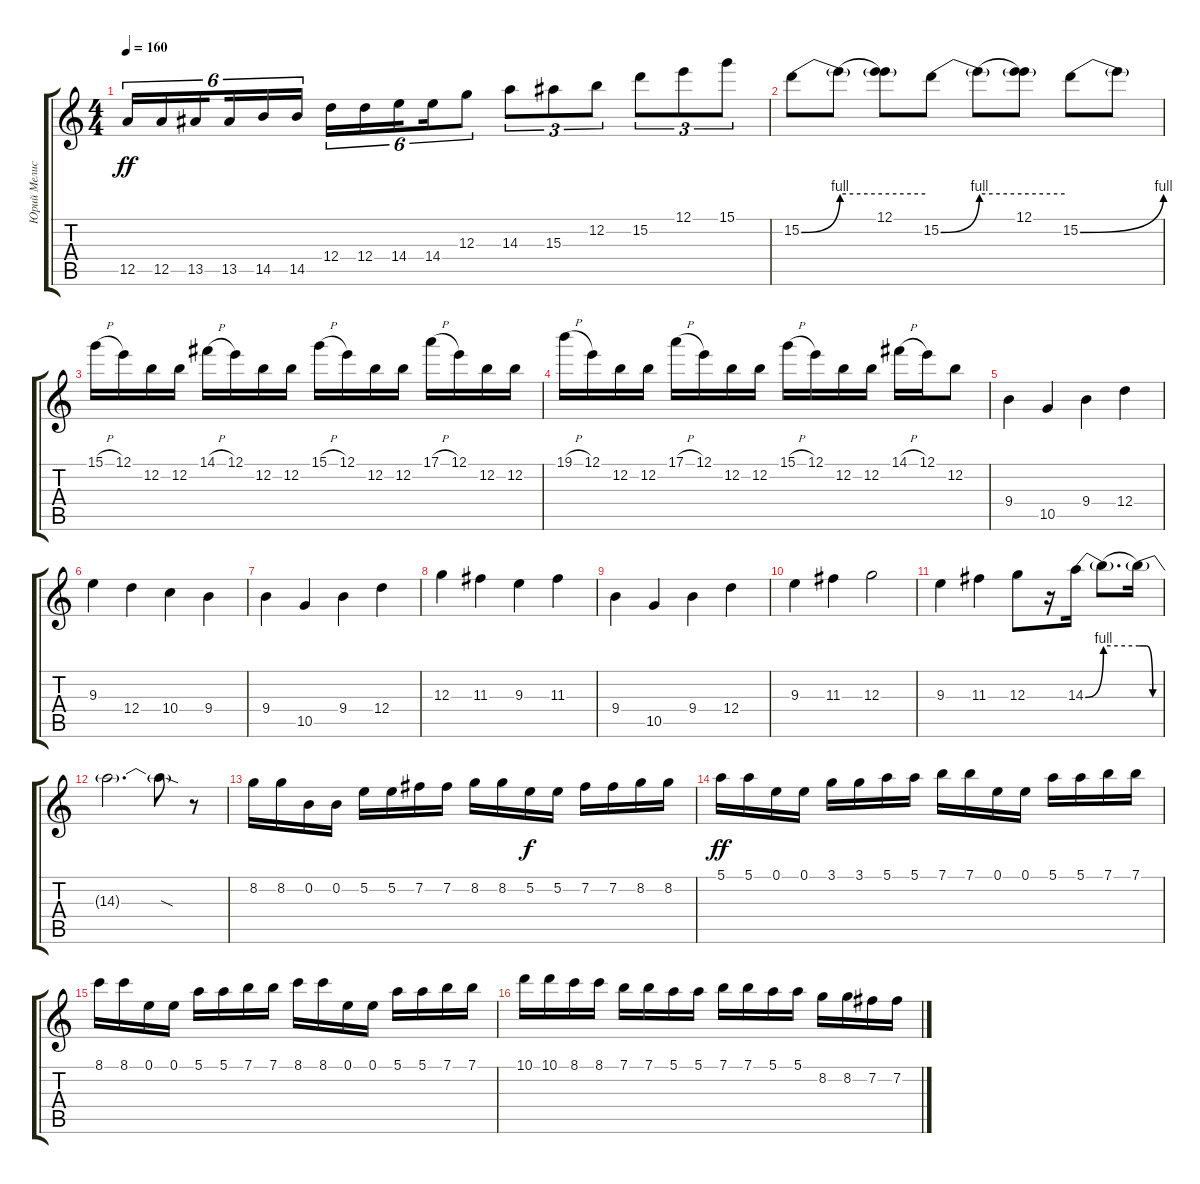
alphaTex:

\track ("Юрий Мелисов" "Юрий Мелис") {instrument distortionguitar}
\staff {score tabs}
\tuning (E4 B3 G3 D3 A2 E2) {hide}
\ts (4 4)
\tempo 160
\clef g2
\ks c
12.5.16{tu (6 4) dy ff} 12.5.16{tu (6 4)} 13.5.16{tu (6 4) beam splitsecondary} 13.5.16{tu (6 4)} 14.5.16{tu (6 4)} 14.5.16{tu (6 4)} 12.4.16{tu (6 4)} 12.4.16{tu (6 4)} 14.4.16{tu (6 4) beam splitsecondary} 14.4.16{tu (6 4)} 12.3.8{tu (6 4)} 14.3.8{tu (3 2)} 15.3.8{tu (3 2)} 12.2.8{tu (3 2)} 15.2.8{tu (3 2)} 12.1.8{tu (3 2)} 15.1.8{tu (3 2)} |
15.2{be (bend 0 0 60 4)}.8 15.2{be (hold 0 4 60 4) t}.8 (12.1 15.2{t}).8 15.2{be (bend 0 0 60 4)}.8 15.2{be (hold 0 4 60 4) t}.8 (12.1 15.2{t}).8 15.2{be (bend 0 0 60 4)}.8 15.2{t}.8 |
15.1{h}.16 12.1.16 12.2.16 12.2.16 14.1{h}.16 12.1.16 12.2.16 12.2.16 15.1{h}.16 12.1.16 12.2.16 12.2.16 17.1{h}.16 12.1.16 12.2.16 12.2.16 |
19.1{h}.16 12.1.16 12.2.16 12.2.16 17.1{h}.16 12.1.16 12.2.16 12.2.16 15.1{h}.16 12.1.16 12.2.16 12.2.16 14.1{h}.16 12.1.16 12.2.8 |
9.4.4 10.5.4 9.4.4 12.4.4 |
9.3.4 12.4.4 10.4.4 9.4.4 |
9.4.4 10.5.4 9.4.4 12.4.4 |
12.3.4 11.3.4 9.3.4 11.3.4 |
9.4.4 10.5.4 9.4.4 12.4.4 |
9.3.4 11.3.4 12.3.2 |
9.3.4 11.3.4 12.3.8 r.16 14.3{be (bend 0 0 60 4)}.16 14.3{be (hold 0 4 60 4) t}.8{d} 14.3{be (custom 0 4 20 4 40 0 60 0) t}.16 |
14.3{t}.2{d} 14.3{sod t}.8 r.8 |
8.2.16 8.2.16 0.2.16 0.2.16 5.2.16 5.2.16 7.2.16 7.2.16 8.2.16 8.2.16 5.2.16{dy f} 5.2.16 7.2.16 7.2.16 8.2.16 8.2.16 |
5.1.16{dy ff} 5.1.16 0.1.16 0.1.16 3.1.16 3.1.16 5.1.16 5.1.16 7.1.16 7.1.16 0.1.16 0.1.16 5.1.16 5.1.16 7.1.16 7.1.16 |
8.1.16 8.1.16 0.1.16 0.1.16 5.1.16 5.1.16 7.1.16 7.1.16 8.1.16 8.1.16 0.1.16 0.1.16 5.1.16 5.1.16 7.1.16 7.1.16 |
10.1.16 10.1.16 8.1.16 8.1.16 7.1.16 7.1.16 5.1.16 5.1.16 7.1.16 7.1.16 5.1.16 5.1.16 8.2.16 8.2.16 7.2.16 7.2.16
